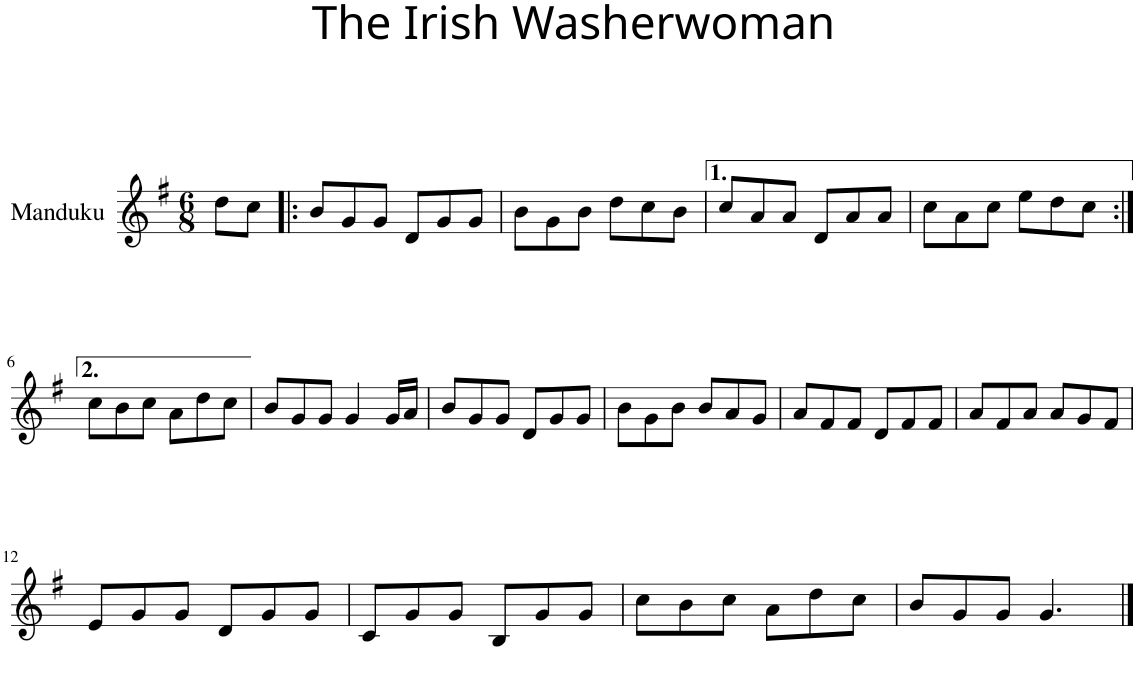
**kern
*part1
*staff1
*I"Manduku
*clefG2
*k[f#]
*M6/8
=1
8dd\L
8cc\J
=2!|:
8b/L
8g/
8g/J
8d/L
8g/
8g/J
=3
8b\L
8g\
8b\J
8dd\L
8cc\
8b\J
=4
8cc/L
8a/
8a/J
8d/L
8a/
8a/J
=5
8cc\L
8a\
8cc\J
8ee\L
8dd\
8cc\J
!!LO:LB:g=z
=6:|!
8cc\L
8b\
8cc\J
8a\L
8dd\
8cc\J
=7
8b/L
8g/
8g/J
4g/
16g/LL
16a/JJ
=8
8b/L
8g/
8g/J
8d/L
8g/
8g/J
=9
8b\L
8g\
8b\J
8b/L
8a/
8g/J
=10
8a/L
8f#/
8f#/J
8d/L
8f#/
8f#/J
=11
8a/L
8f#/
8a/J
8a/L
8g/
8f#/J
!!LO:LB:g=z
=12
8e/L
8g/
8g/J
8d/L
8g/
8g/J
=13
8c/L
8g/
8g/J
8B/L
8g/
8g/J
=14
8cc\L
8b\
8cc\J
8a\L
8dd\
8cc\J
=15
8b/L
8g/
8g/J
4.g/
==
*-
